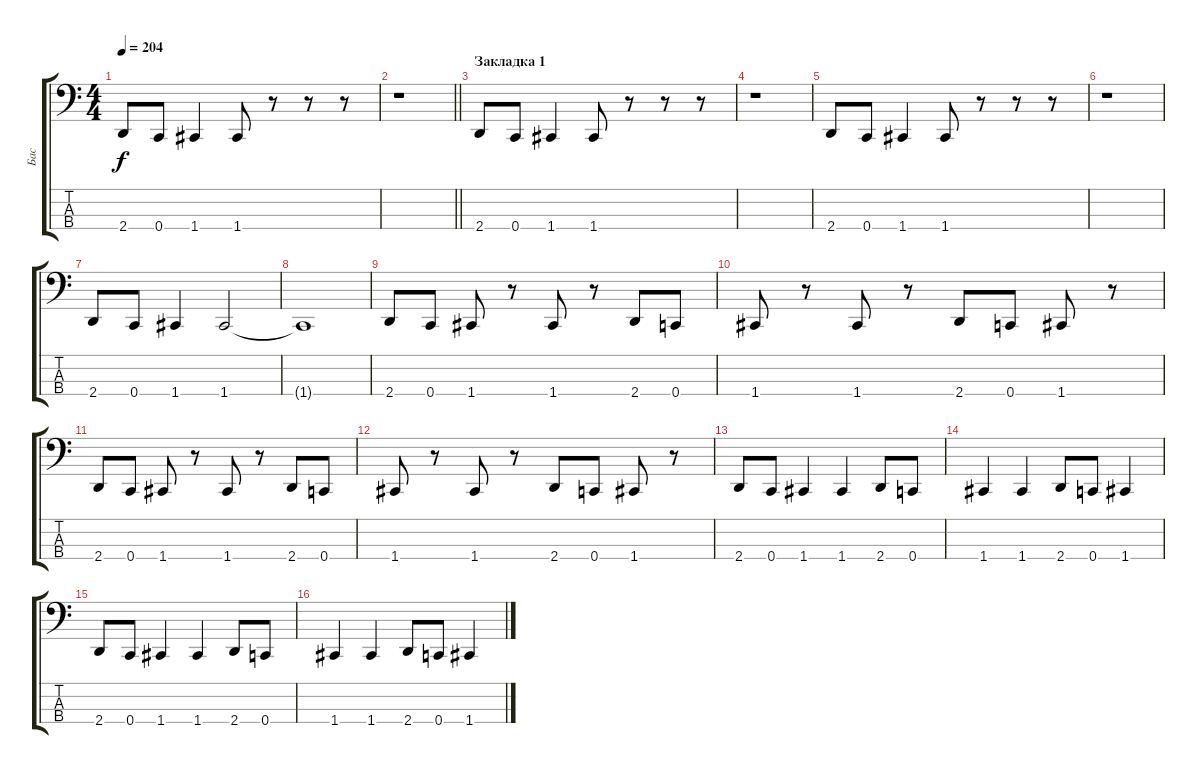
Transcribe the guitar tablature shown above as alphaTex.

\track ("Бас" "Бас") {instrument electricbasspick}
\staff {score tabs}
\tuning (F2 C2 G1 C1) {hide}
\ts (4 4)
\tempo 204
\clef f4
\ks c
2.4.8{dy f instrument electricbasspick} 0.4.8 1.4.4 1.4.8 r.8 r.8 r.8 |
\barLineRight lightlight
r.1 |
\section ("" "Закладка 1")
2.4.8 0.4.8 1.4.4 1.4.8 r.8 r.8 r.8 |
r.1 |
2.4.8 0.4.8 1.4.4 1.4.8 r.8 r.8 r.8 |
r.1 |
2.4.8 0.4.8 1.4.4 1.4.2 |
1.4{t}.1 |
2.4.8 0.4.8 1.4.8 r.8 1.4.8 r.8 2.4.8 0.4.8 |
1.4.8 r.8 1.4.8 r.8 2.4.8 0.4.8 1.4.8 r.8 |
2.4.8 0.4.8 1.4.8 r.8 1.4.8 r.8 2.4.8 0.4.8 |
1.4.8 r.8 1.4.8 r.8 2.4.8 0.4.8 1.4.8 r.8 |
2.4.8 0.4.8 1.4.4 1.4.4 2.4.8 0.4.8 |
1.4.4 1.4.4 2.4.8 0.4.8 1.4.4 |
2.4.8 0.4.8 1.4.4 1.4.4 2.4.8 0.4.8 |
1.4.4 1.4.4 2.4.8 0.4.8 1.4.4
